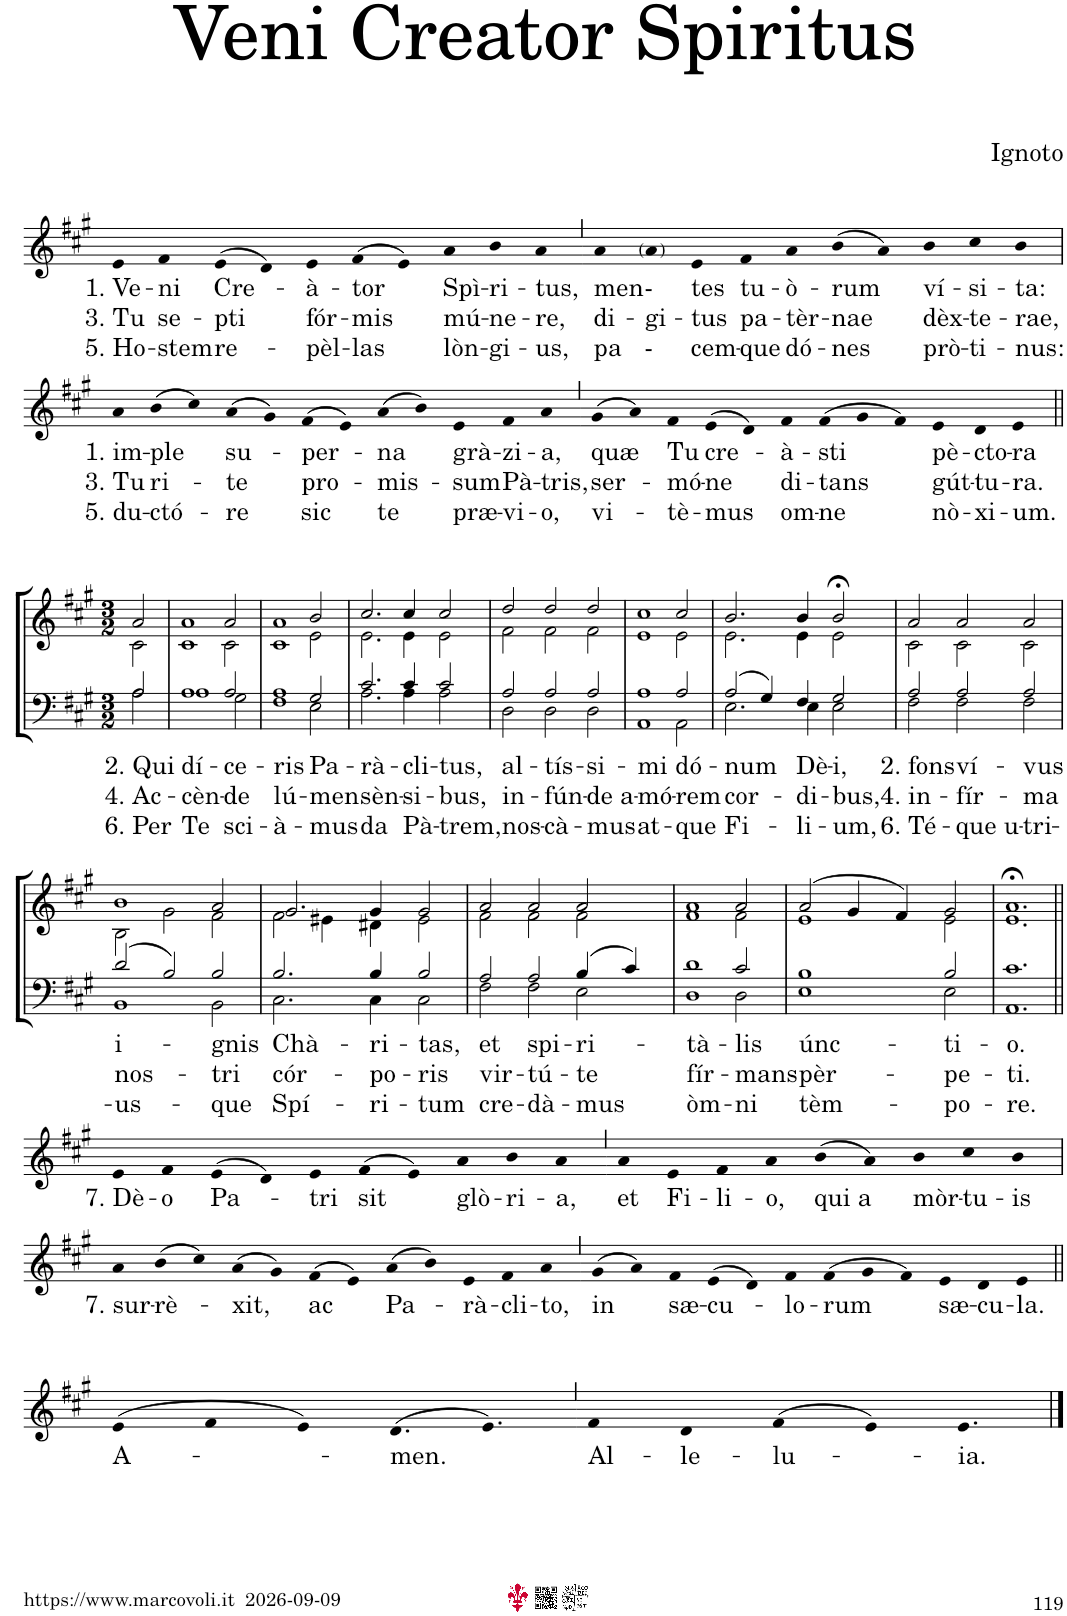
**kern	**text	**text	**text	**kern	**kern	**text	**text	**text
*part3	*part3	*part3	*part3	*part2	*part1	*part1	*part1	*part1
*staff3	*staff3	*staff3	*staff3	*staff2	*staff1	*staff1	*staff1	*staff1
*I"Uomini	*	*	*	*I"Donne	*I"Voce	*	*	*
*stria5	*	*	*	*stria5	*	*	*	*
*clefF4	*	*	*	*clefG2	*clefG2	*	*	*
*k[f#c#g#]	*	*	*	*k[f#c#g#]	*k[f#c#g#]	*	*	*
*A:	*	*	*	*A:	*A:	*	*	*
=1	=1	=1	=1	=1	=1	=1	=1	=1
!	!	!	!	!	!	!LO:LY:b	!LO:LY:b	!LO:LY:b
1r	.	.	.	1r	8e	1. Ve-	3. Tu	5. Ho-
!	!	!	!	!	!	!LO:LY:b	!LO:LY:b	!LO:LY:b
.	.	.	.	.	8f#	-ni	se-	-stem
!	!	!	!	!	!	!LO:LY:b	!LO:LY:b	!LO:LY:b
.	.	.	.	.	(>8e	Cre-	-pti	re-
.	.	.	.	.	8d)	.	.	.
!	!	!	!	!	!	!LO:LY:b	!LO:LY:b	!LO:LY:b
.	.	.	.	.	8e	-à-	fór-	-pèl-
!	!	!	!	!	!	!LO:LY:b	!LO:LY:b	!LO:LY:b
.	.	.	.	.	(>8f#	-tor	-mis	-las
.	.	.	.	.	8e)	.	.	.
!	!	!	!	!	!	!LO:LY:b	!LO:LY:b	!LO:LY:b
.	.	.	.	.	8a	Spì-	mú-	lòn-
!	!	!	!	!	!	!LO:LY:b	!LO:LY:b	!LO:LY:b
4.ryy	.	.	.	4.ryy	8b	-ri-	-ne-	-gi-
!	!	!	!	!	!	!LO:LY:b	!LO:LY:b	!LO:LY:b
.	.	.	.	.	4a	-tus,	-re,	-us,
=2`	=2`	=2`	=2`	=2`	=2`	=2`	=2`	=2`
!	!	!	!	!	!	!LO:LY:b	!LO:LY:b	!LO:LY:b
1r	.	.	.	1r	8a	men	di-	pa
!	!	!	!	!	!LO:TX:b:t=(   )	!	!	!
!	!	!	!	!	!	!LO:LY:b	!LO:LY:b	!LO:LY:b
.	.	.	.	.	8a	-	-gi-	-
!	!	!	!	!	!	!LO:LY:b	!LO:LY:b	!LO:LY:b
.	.	.	.	.	8e	tes	-tus	cem-
!	!	!	!	!	!	!LO:LY:b	!LO:LY:b	!LO:LY:b
.	.	.	.	.	8f#	tu-	pa-	-que
!	!	!	!	!	!	!LO:LY:b	!LO:LY:b	!LO:LY:b
.	.	.	.	.	8a	-ò-	-tèr-	dó-
!	!	!	!	!	!	!LO:LY:b	!LO:LY:b	!LO:LY:b
.	.	.	.	.	(>8b	-rum	-nae	-nes
.	.	.	.	.	8a)	.	.	.
!	!	!	!	!	!	!LO:LY:b	!LO:LY:b	!LO:LY:b
.	.	.	.	.	8b	ví-	dèx-	prò-
!	!	!	!	!	!	!LO:LY:b	!LO:LY:b	!LO:LY:b
4.ryy	.	.	.	4.ryy	8cc#	-si-	-te-	-ti-
!	!	!	!	!	!	!LO:LY:b	!LO:LY:b	!LO:LY:b
.	.	.	.	.	4b	-ta:	-rae,	-nus:
!!LO:LB:g=z
=3	=3	=3	=3	=3	=3	=3	=3	=3
!	!	!	!	!	!	!LO:LY:b	!LO:LY:b	!LO:LY:b
1r	.	.	.	1r	8a	1. im-	3. Tu	5. du-
!	!	!	!	!	!	!LO:LY:b	!LO:LY:b	!LO:LY:b
.	.	.	.	.	(>8b	-ple	ri-	-ctó-
.	.	.	.	.	8cc#)	.	.	.
!	!	!	!	!	!	!LO:LY:b	!LO:LY:b	!LO:LY:b
.	.	.	.	.	(>8a	su-	-te	-re
.	.	.	.	.	8g#)	.	.	.
!	!	!	!	!	!	!LO:LY:b	!LO:LY:b	!LO:LY:b
.	.	.	.	.	(>8f#	-per-	pro-	sic
.	.	.	.	.	8e)	.	.	.
!	!	!	!	!	!	!LO:LY:b	!LO:LY:b	!LO:LY:b
.	.	.	.	.	(>8a	-na	-mis-	te
2ryy	.	.	.	2ryy	8b)	.	.	.
!	!	!	!	!	!	!LO:LY:b	!LO:LY:b	!LO:LY:b
.	.	.	.	.	8e	grà-	-sum	præ-
!	!	!	!	!	!	!LO:LY:b	!LO:LY:b	!LO:LY:b
.	.	.	.	.	8f#	-zi-	Pà-	-vi-
!	!	!	!	!	!	!LO:LY:b	!LO:LY:b	!LO:LY:b
.	.	.	.	.	4a	-a,	-tris,	-o,
8ryy	.	.	.	8ryy	.	.	.	.
=4`	=4`	=4`	=4`	=4`	=4`	=4`	=4`	=4`
!	!	!	!	!	!	!LO:LY:b	!LO:LY:b	!LO:LY:b
1r	.	.	.	1r	(>8g#	quæ	ser-	vi-
.	.	.	.	.	8a)	.	.	.
!	!	!	!	!	!	!LO:LY:b	!LO:LY:b	!LO:LY:b
.	.	.	.	.	8f#	Tu	-mó-	-tè-
!	!	!	!	!	!	!LO:LY:b	!LO:LY:b	!LO:LY:b
.	.	.	.	.	(>8e	cre-	-ne	-mus
.	.	.	.	.	8d)	.	.	.
!	!	!	!	!	!	!LO:LY:b	!LO:LY:b	!LO:LY:b
.	.	.	.	.	8f#	-à-	di-	om-
!	!	!	!	!	!	!LO:LY:b	!LO:LY:b	!LO:LY:b
.	.	.	.	.	(>8f#	-sti	-tans	-ne
.	.	.	.	.	8g#	.	.	.
2ryy	.	.	.	2ryy	8f#)	.	.	.
!	!	!	!	!	!	!LO:LY:b	!LO:LY:b	!LO:LY:b
.	.	.	.	.	8e	pè-	gút-	nò-
!	!	!	!	!	!	!LO:LY:b	!LO:LY:b	!LO:LY:b
.	.	.	.	.	8d	-cto-	-tu-	-xi-
!	!	!	!	!	!	!LO:LY:b	!LO:LY:b	!LO:LY:b
.	.	.	.	.	4e	-ra	-ra.	-um.
8ryy	.	.	.	8ryy	.	.	.	.
!!LO:LB:g=z
=5||	=5||	=5||	=5||	=5||	=5||	=5||	=5||	=5||
*M3/2	*	*	*	*M3/2	*M3/2	*	*	*
*^	*	*	*	*	*	*	*	*
!	!	!LO:LY:b	!LO:LY:b	!LO:LY:b	!	!	!	!	!
*	*	*	*	*	*^	*	*	*	*
2A/	2A\	2. Qui	4. Ac-	6. Per	2a/	2c#\	1.r	.	.	.
1ryy	1ryy	.	.	.	1ryy	1ryy	.	.	.	.
=6	=6	=6	=6	=6	=6	=6	=6	=6	=6	=6
!	!	!LO:LY:b	!LO:LY:b	!LO:LY:b	!	!	!	!	!	!
1A	1A	dí-	-cèn-	Te	1a	1c#	1.r	.	.	.
!	!	!LO:LY:b	!LO:LY:b	!LO:LY:b	!	!	!	!	!	!
2A/	2G#\	-ce-	-de	sci-	2a/	2c#\	.	.	.	.
=7	=7	=7	=7	=7	=7	=7	=7	=7	=7	=7
!	!	!LO:LY:b	!LO:LY:b	!LO:LY:b	!	!	!	!	!	!
1A	1F#	-ris	lú-	-à-	1a	1c#	1.r	.	.	.
!	!	!LO:LY:b	!LO:LY:b	!LO:LY:b	!	!	!	!	!	!
2G#/	2E\	Pa-	-men	-mus	2b/	2e\	.	.	.	.
=8	=8	=8	=8	=8	=8	=8	=8	=8	=8	=8
!	!	!LO:LY:b	!LO:LY:b	!LO:LY:b	!	!	!	!	!	!
2.c#/	2.A\	-rà-	sèn-	da	2.cc#/	2.e\	1.r	.	.	.
!	!	!LO:LY:b	!LO:LY:b	!LO:LY:b	!	!	!	!	!	!
4c#/	4A\	-cli-	-si-	Pà-	4cc#/	4e\	.	.	.	.
!	!	!LO:LY:b	!LO:LY:b	!LO:LY:b	!	!	!	!	!	!
2c#/	2A\	-tus,	-bus,	-trem,	2cc#/	2e\	.	.	.	.
=9	=9	=9	=9	=9	=9	=9	=9	=9	=9	=9
!	!	!LO:LY:b	!LO:LY:b	!LO:LY:b	!	!	!	!	!	!
2A/	2D\	al-	in-	nos-	2dd/	2f#\	1.r	.	.	.
!	!	!LO:LY:b	!LO:LY:b	!LO:LY:b	!	!	!	!	!	!
2A/	2D\	-tís-	-fún-	-cà-	2dd/	2f#\	.	.	.	.
!	!	!LO:LY:b	!LO:LY:b	!LO:LY:b	!	!	!	!	!	!
2A/	2D\	-si-	-de a-	-mus	2dd/	2f#\	.	.	.	.
=10	=10	=10	=10	=10	=10	=10	=10	=10	=10	=10
!	!	!LO:LY:b	!LO:LY:b	!LO:LY:b	!	!	!	!	!	!
1A	1AA	-mi	-mó-	at-	1cc#	1e	1.r	.	.	.
!	!	!LO:LY:b	!LO:LY:b	!LO:LY:b	!	!	!	!	!	!
2A/	2AA\	dó-	-rem	-que	2cc#/	2e\	.	.	.	.
=11	=11	=11	=11	=11	=11	=11	=11	=11	=11	=11
!	!	!LO:LY:b	!LO:LY:b	!LO:LY:b	!	!	!	!	!	!
(2A/	2.E\	-num	cor-	Fi-	2.b/	2.e\	1.r	.	.	.
4G#/)	.	.	.	.	.	.	.	.	.	.
!	!	!LO:LY:b	!LO:LY:b	!LO:LY:b	!	!	!	!	!	!
4F#/	4E\	Dè-	-di-	-li-	4b/	4e\	.	.	.	.
!	!	!LO:LY:b	!LO:LY:b	!LO:LY:b	!	!	!	!	!	!
2G#/	2E\	-i,	-bus,	-um,	2b;</	2e\	.	.	.	.
=12	=12	=12	=12	=12	=12	=12	=12	=12	=12	=12
!	!	!LO:LY:b	!LO:LY:b	!LO:LY:b	!	!	!	!	!	!
2A/	2F#\	2. fons	4. in-	6. Té-	2a/	2c#\	1.r	.	.	.
!	!	!LO:LY:b	!LO:LY:b	!LO:LY:b	!	!	!	!	!	!
2A/	2F#\	ví-	-fír-	-que u-	2a/	2c#\	.	.	.	.
!	!	!LO:LY:b	!LO:LY:b	!LO:LY:b	!	!	!	!	!	!
2A/	2F#\	-vus	-ma	-tri-	2a/	2c#\	.	.	.	.
!!LO:LB:g=z
=13	=13	=13	=13	=13	=13	=13	=13	=13	=13	=13
!	!	!LO:LY:b	!LO:LY:b	!LO:LY:b	!	!	!	!	!	!
(2d/	1BB	i-	nos-	-us-	1b	2B\	1.r	.	.	.
2B/)	.	.	.	.	.	2g#\	.	.	.	.
!	!	!LO:LY:b	!LO:LY:b	!LO:LY:b	!	!	!	!	!	!
2B/	2BB\	-gnis	-tri	-que	2a/	2f#\	.	.	.	.
=14	=14	=14	=14	=14	=14	=14	=14	=14	=14	=14
!	!	!LO:LY:b	!LO:LY:b	!LO:LY:b	!	!	!	!	!	!
2.B/	2.C#\	Chà-	cór-	Spí-	2.g#/	2f#\	1.r	.	.	.
.	.	.	.	.	.	4e#X\	.	.	.	.
!	!	!LO:LY:b	!LO:LY:b	!LO:LY:b	!	!	!	!	!	!
4B/	4C#\	-ri-	-po-	-ri-	4g#/	4d#X\	.	.	.	.
!	!	!LO:LY:b	!LO:LY:b	!LO:LY:b	!	!	!	!	!	!
2B/	2C#\	-tas,	-ris	-tum	2g#/	2e#\	.	.	.	.
=15	=15	=15	=15	=15	=15	=15	=15	=15	=15	=15
!	!	!LO:LY:b	!LO:LY:b	!LO:LY:b	!	!	!	!	!	!
2A/	2F#\	et	vir-	cre-	2a/	2f#\	1.r	.	.	.
!	!	!LO:LY:b	!LO:LY:b	!LO:LY:b	!	!	!	!	!	!
2A/	2F#\	spi-	-tú-	-dà-	2a/	2f#\	.	.	.	.
!	!	!LO:LY:b	!LO:LY:b	!LO:LY:b	!	!	!	!	!	!
(4B/	2E\	-ri-	-te	-mus	2a/	2f#\	.	.	.	.
4c#/)	.	.	.	.	.	.	.	.	.	.
=16	=16	=16	=16	=16	=16	=16	=16	=16	=16	=16
!	!	!LO:LY:b	!LO:LY:b	!LO:LY:b	!	!	!	!	!	!
1d	1D	-tà-	fír-	òm-	1a	1f#	1.r	.	.	.
!	!	!LO:LY:b	!LO:LY:b	!LO:LY:b	!	!	!	!	!	!
2c#/	2D\	-lis	-mans	-ni	2a/	2f#\	.	.	.	.
=17	=17	=17	=17	=17	=17	=17	=17	=17	=17	=17
!	!	!LO:LY:b	!LO:LY:b	!LO:LY:b	!	!	!	!	!	!
1B	1E	únc-	pèr-	tèm-	(2a/	1e	1.r	.	.	.
.	.	.	.	.	4g#/	.	.	.	.	.
.	.	.	.	.	4f#/)	.	.	.	.	.
!	!	!LO:LY:b	!LO:LY:b	!LO:LY:b	!	!	!	!	!	!
2B/	2E\	-ti-	-pe-	-po-	2g#/	2e\	.	.	.	.
=18	=18	=18	=18	=18	=18	=18	=18	=18	=18	=18
!	!	!LO:LY:b	!LO:LY:b	!LO:LY:b	!	!	!	!	!	!
1.c#	1.AA	-o.	-ti.	-re.	1.a;<	1.e	1.r	.	.	.
!!LO:LB:g=z
=19||	=19||	=19||	=19||	=19||	=19||	=19||	=19||	=19||	=19||	=19||
!	!	!	!	!	!	!	!	!LO:LY:b	!	!
*v	*v	*	*	*	*	*	*	*	*	*
*	*	*	*	*v	*v	*	*	*	*
1.r	.	.	.	1.r	8eL	7. Dè-	.	.
!	!	!	!	!	!	!LO:LY:b	!	!
.	.	.	.	.	8f#	-o	.	.
!	!	!	!	!	!	!LO:LY:b	!	!
.	.	.	.	.	(>8e	Pa-	.	.
.	.	.	.	.	8dJ)	.	.	.
!	!	!	!	!	!	!LO:LY:b	!	!
.	.	.	.	.	8eL	-tri	.	.
!	!	!	!	!	!	!LO:LY:b	!	!
.	.	.	.	.	(>8f#	sit	.	.
.	.	.	.	.	8e)	.	.	.
!	!	!	!	!	!	!LO:LY:b	!	!
.	.	.	.	.	8aJ	glò-	.	.
!	!	!	!	!	!	!LO:LY:b	!	!
.	.	.	.	.	8b	-ri-	.	.
!	!	!	!	!	!	!LO:LY:b	!	!
.	.	.	.	.	4a	-a,	.	.
.	.	.	.	.	8ryy	.	.	.
=20`	=20`	=20`	=20`	=20`	=20`	=20`	=20`	=20`
!	!	!	!	!	!	!LO:LY:b	!	!
1.r	.	.	.	1.r	8aL	et	.	.
!	!	!	!	!	!	!LO:LY:b	!	!
.	.	.	.	.	8eJ	Fi-	.	.
!	!	!	!	!	!	!LO:LY:b	!	!
.	.	.	.	.	8f#L	-li-	.	.
!	!	!	!	!	!	!LO:LY:b	!	!
.	.	.	.	.	8a	-o,	.	.
!	!	!	!	!	!	!LO:LY:b	!	!
.	.	.	.	.	(>8b	qui a	.	.
.	.	.	.	.	8aJ)	.	.	.
!	!	!	!	!	!	!LO:LY:b	!	!
.	.	.	.	.	8bL	mòr-	.	.
!	!	!	!	!	!	!LO:LY:b	!	!
.	.	.	.	.	8cc#J	-tu-	.	.
!	!	!	!	!	!	!LO:LY:b	!	!
.	.	.	.	.	4b	-is	.	.
.	.	.	.	.	4ryy	.	.	.
!!LO:LB:g=z
=21	=21	=21	=21	=21	=21	=21	=21	=21
!	!	!	!	!	!	!LO:LY:b	!	!
1.r	.	.	.	1.r	8aL	7. sur-	.	.
!	!	!	!	!	!	!LO:LY:b	!	!
.	.	.	.	.	(8b	-rè-	.	.
.	.	.	.	.	8cc#)	.	.	.
!	!	!	!	!	!	!LO:LY:b	!	!
.	.	.	.	.	(>8aJ	-xit,	.	.
.	.	.	.	.	8g#L)	.	.	.
!	!	!	!	!	!	!LO:LY:b	!	!
.	.	.	.	.	(>8f#	ac	.	.
.	.	.	.	.	8e)	.	.	.
!	!	!	!	!	!	!LO:LY:b	!	!
.	.	.	.	.	(>8aJ	Pa-	.	.
.	.	.	.	.	8bL)	.	.	.
!	!	!	!	!	!	!LO:LY:b	!	!
.	.	.	.	.	8e	-rà-	.	.
!	!	!	!	!	!	!LO:LY:b	!	!
.	.	.	.	.	8f#	-cli-	.	.
!	!	!	!	!	!	!LO:LY:b	!	!
.	.	.	.	.	[8aJ	-to,	.	.
=22`	=22`	=22`	=22`	=22`	=22`	=22`	=22`	=22`
!	!	!	!	!	!	!LO:LY:b	!	!
1.r	.	.	.	1.r	(>8g#	in	.	.
.	.	.	.	.	8a]	.	.	.
.	.	.	.	.	8a)	.	.	.
!	!	!	!	!	!	!LO:LY:b	!	!
.	.	.	.	.	8f#	sæ-	.	.
!	!	!	!	!	!	!LO:LY:b	!	!
.	.	.	.	.	(>8e	-cu-	.	.
.	.	.	.	.	8d)	.	.	.
!	!	!	!	!	!	!LO:LY:b	!	!
.	.	.	.	.	8f#	-lo-	.	.
!	!	!	!	!	!	!LO:LY:b	!	!
.	.	.	.	.	(>8f#	-rum	.	.
.	.	.	.	.	8g#	.	.	.
.	.	.	.	.	8f#)	.	.	.
!	!	!	!	!	!	!LO:LY:b	!	!
.	.	.	.	.	8e	sæ-	.	.
!	!	!	!	!	!	!LO:LY:b	!	!
.	.	.	.	.	8d	-cu-	.	.
!	!	!	!	!	!	!LO:LY:b	!	!
8ryy	.	.	.	8ryy	[8e	-la.	.	.
!!LO:LB:g=z
=23||	=23||	=23||	=23||	=23||	=23||	=23||	=23||	=23||
!	!	!	!	!	!	!LO:LY:b	!	!
1.r	.	.	.	1.r	(>8eL	A-	.	.
.	.	.	.	.	8e]	.	.	.
.	.	.	.	.	8f#	.	.	.
.	.	.	.	.	8e)	.	.	.
!	!	!	!	!	!	!LO:LY:b	!	!
.	.	.	.	.	(>8.dJ	-men.	.	.
.	.	.	.	.	8.e)	.	.	.
.	.	.	.	.	2ryy	.	.	.
.	.	.	.	.	8ryy	.	.	.
=24`	=24`	=24`	=24`	=24`	=24`	=24`	=24`	=24`
!	!	!	!	!	!	!LO:LY:b	!	!
1.r	.	.	.	1.r	8f#L	Al-	.	.
!	!	!	!	!	!	!LO:LY:b	!	!
.	.	.	.	.	8dJ	-le-	.	.
!	!	!	!	!	!	!LO:LY:b	!	!
.	.	.	.	.	(>8f#L	-lu-	.	.
.	.	.	.	.	8e)	.	.	.
!	!	!	!	!	!	!LO:LY:b	!	!
.	.	.	.	.	8.eJ	-ia.	.	.
.	.	.	.	.	2ryy	.	.	.
.	.	.	.	.	4ryy	.	.	.
.	.	.	.	.	16ryy	.	.	.
==	==	==	==	==	==	==	==	==
*-	*-	*-	*-	*-	*-	*-	*-	*-
